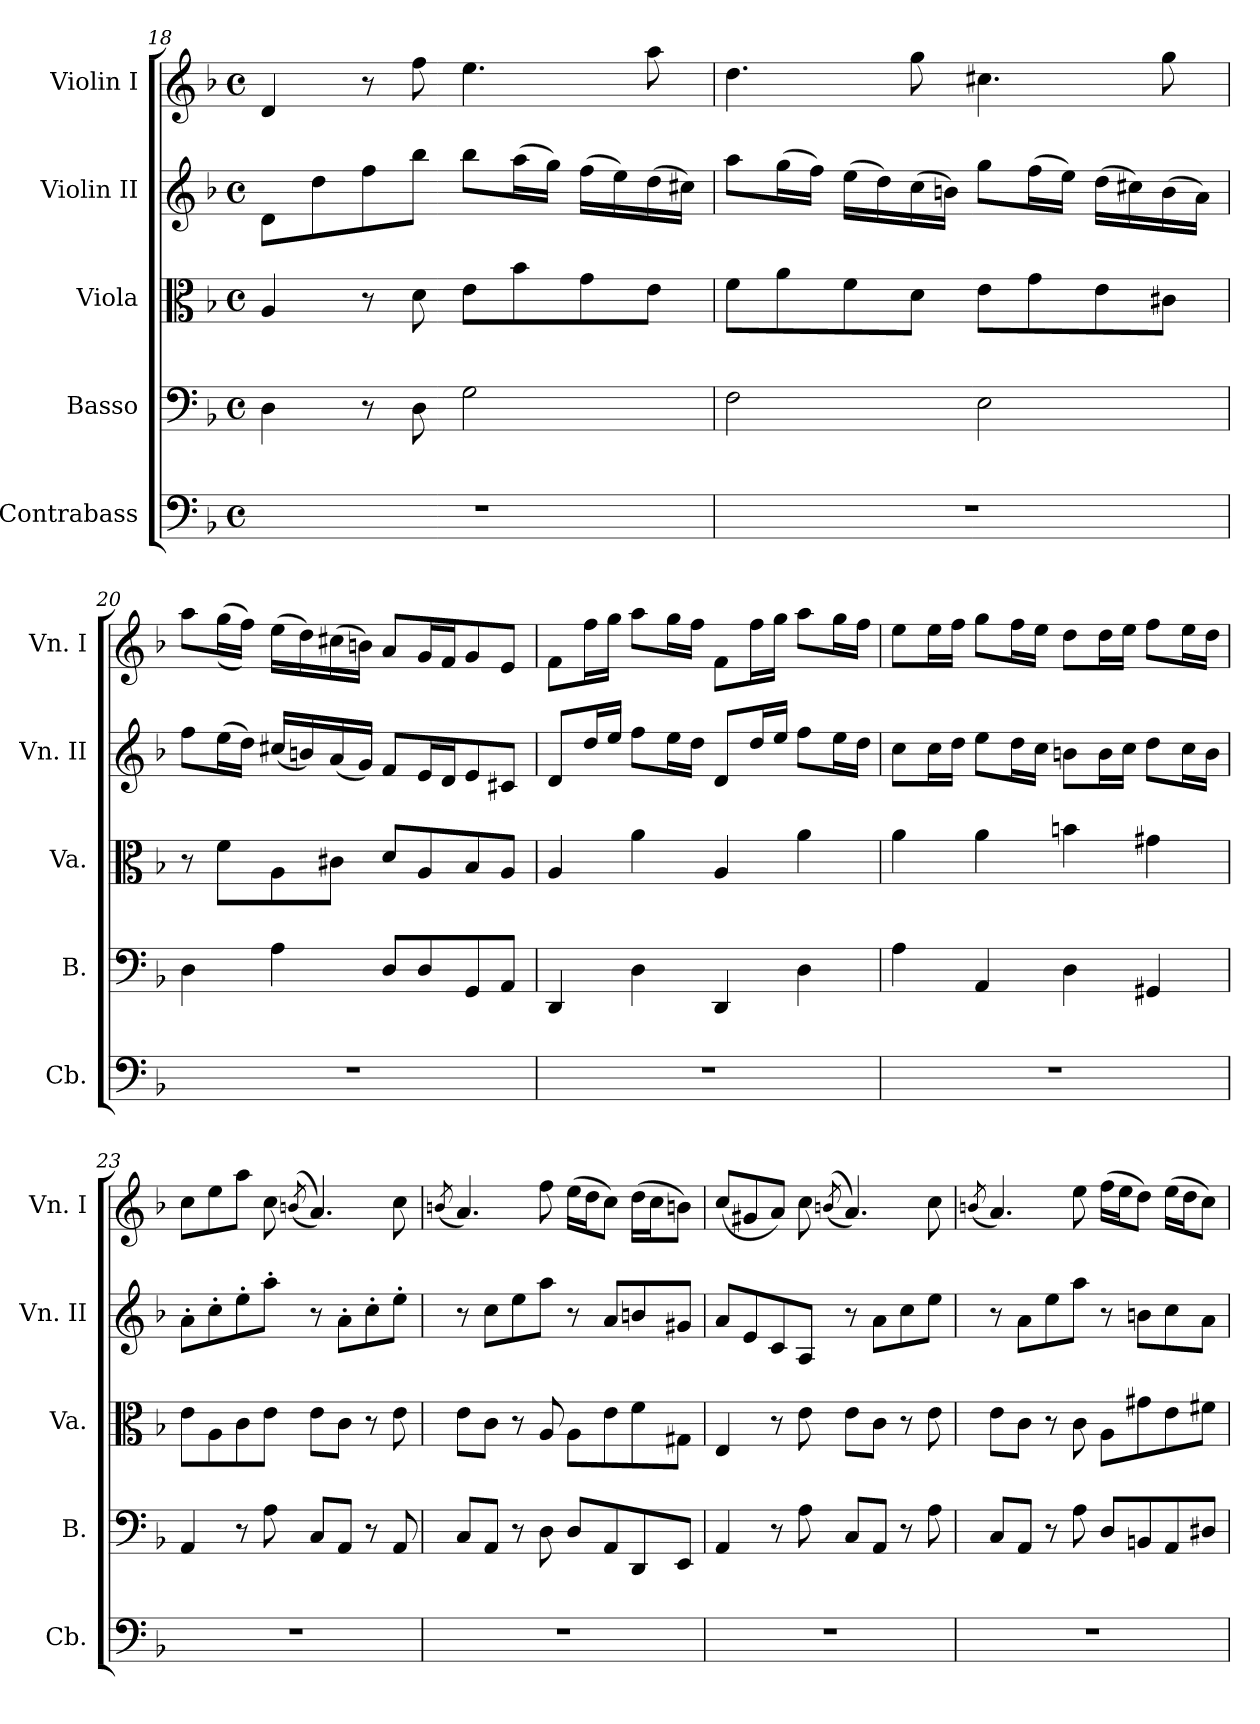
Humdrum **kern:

**kern	**kern	**dynam	**kern	**dynam	**kern	**dynam	**kern	**dynam
*part5	*part4	*part4	*part3	*part3	*part2	*part2	*part1	*part1
*staff5	*staff4	*staff4	*staff3	*staff3	*staff2	*staff2	*staff1	*staff1
*I"Contrabass	*I"Basso	*	*I"Viola	*	*I"Violin II	*	*I"Violin I	*
*I'Cb.	*I'B.	*	*I'Va.	*	*I'Vn. II	*	*I'Vn. I	*
*clefF4	*clefF4	*	*clefC3	*	*clefG2	*	*clefG2	*
*ITrd7c12	*	*	*	*	*	*	*	*
*k[b-]	*k[b-]	*	*k[b-]	*	*k[b-]	*	*k[b-]	*
*M4/4	*M4/4	*	*M4/4	*	*M4/4	*	*M4/4	*
*met(c)	*met(c)	*	*met(c)	*	*met(c)	*	*met(c)	*
=18	=18	=18	=18	=18	=18	=18	=18	=18
1r	4D\	.	4A/	.	8d\L	.	4d/	.
!	!	!	!	!	!	!LO:DY:b	!	!
!	!	!	!	!	!	!LO:DY:n=1:b	!	!
!	!	!	!	!	!	!LO:DY:n=2:b	!	!
.	.	.	.	.	8dd\	other-dynamics p other-dynamics	.	.
.	8r	.	8r	.	8ff\	.	8r	.
!	!	!LO:DY:b	!	!	!	!	!	!
!	!	!LO:DY:n=1:b	!	!	!	!	!	!
!	!	!LO:DY:n=2:b	!	!LO:DY:b	!	!	!	!
!	!	!	!	!LO:DY:n=1:b	!	!	!	!
!	!	!	!	!LO:DY:n=2:b	!	!	!	!LO:DY:b
!	!	!	!	!	!	!	!	!LO:DY:n=1:b
!	!	!	!	!	!	!	!	!LO:DY:n=2:b
.	8D\	other-dynamics p other-dynamics	8d\	other-dynamics p other-dynamics	8bb-i\J	.	8ff\	other-dynamics p other-dynamics
.	2G\	.	8e\L	.	8bb-\L	.	4.ee\	.
.	.	.	8b-\	.	(>16aa\L	.	.	.
.	.	.	.	.	16gg\JJ)	.	.	.
.	.	.	8g\	.	(>16ff\LL	.	.	.
.	.	.	.	.	16ee\)	.	.	.
.	.	.	8e\J	.	(>16dd\	.	8aa\	.
.	.	.	.	.	16cc#X\JJ)	.	.	.
!!LO:PB:g=z
=19	=19	=19	=19	=19	=19	=19	=19	=19
1r	2F\	.	8f\L	.	8aa\L	.	4.dd\	.
.	.	.	8a\	.	(>16gg\L	.	.	.
.	.	.	.	.	16ff\JJ)	.	.	.
.	.	.	8f\	.	(>16ee\LL	.	.	.
.	.	.	.	.	16dd\)	.	.	.
.	.	.	8d\J	.	(>16cc\	.	8gg\	.
.	.	.	.	.	16bn\JJ)	.	.	.
.	2E\	.	8e\L	.	8gg\L	.	4.cc#X\	.
.	.	.	8g\	.	(>16ff\L	.	.	.
.	.	.	.	.	16ee\JJ)	.	.	.
.	.	.	8e\	.	(>16dd\LL	.	.	.
.	.	.	.	.	16cc#X\)	.	.	.
.	.	.	8c#X\J	.	(>16b\	.	8gg\	.
.	.	.	.	.	16a\JJ)	.	.	.
=20	=20	=20	=20	=20	=20	=20	=20	=20
!	!	!LO:DY:b	!	!	!	!	!	!
!	!	!LO:DY:n=1:b	!	!	!	!	!	!
!	!	!LO:DY:n=2:b	!	!	!	!LO:DY:b	!	!
!	!	!	!	!	!	!LO:DY:n=1:b	!	!
!	!	!	!	!	!	!LO:DY:n=2:b	!	!LO:DY:b
!	!	!	!	!	!	!	!	!LO:DY:n=1:b
!	!	!	!	!	!	!	!	!LO:DY:n=2:b
1r	4D\	other-dynamics f other-dynamics	8r	.	8ff\L	other-dynamics f other-dynamics	8aa\L	other-dynamics f other-dynamics
!	!	!	!	!LO:DY:b	!	!	!	!
!	!	!	!	!LO:DY:n=1:b	!	!	!	!
!	!	!	!	!LO:DY:n=2:b	!	!	!	!
.	.	.	8f\L	other-dynamics f other-dynamics	(>16ee\L	.	(>(>16gg\L	.
.	.	.	.	.	16dd\JJ)	.	16ff\JJ))	.
.	4A\	.	8A\	.	(<16cc#X/LL	.	(>16ee\LL	.
.	.	.	.	.	16bn/)	.	16dd\)	.
.	.	.	8c#X\J	.	(<16a/	.	(>16cc#X\	.
.	.	.	.	.	16g/JJ)	.	16bn\JJ)	.
.	8D/L	.	8d/L	.	8f/L	.	8a/L	.
.	8D/	.	8A/	.	16e/L	.	16g/L	.
.	.	.	.	.	16d/J	.	16f/J	.
.	8GG/	.	8B-/	.	8e/	.	8g/	.
.	8AA/J	.	8A/J	.	8c#X/J	.	8e/J	.
=21	=21	=21	=21	=21	=21	=21	=21	=21
1r	4DD/	.	4A/	.	8d/L	.	8f\L	.
.	.	.	.	.	16dd/L	.	16ff\L	.
.	.	.	.	.	16ee/JJ	.	16gg\JJ	.
.	4D\	.	4a\	.	8ff\L	.	8aa\L	.
.	.	.	.	.	16ee\L	.	16gg\L	.
.	.	.	.	.	16dd\JJ	.	16ff\JJ	.
.	4DD/	.	4A/	.	8d/L	.	8f\L	.
.	.	.	.	.	16dd/L	.	16ff\L	.
.	.	.	.	.	16ee/JJ	.	16gg\JJ	.
.	4D\	.	4a\	.	8ff\L	.	8aa\L	.
.	.	.	.	.	16ee\L	.	16gg\L	.
.	.	.	.	.	16dd\JJ	.	16ff\JJ	.
!!LO:LB:g=z
=22	=22	=22	=22	=22	=22	=22	=22	=22
1r	4A\	.	4a\	.	8cc\L	.	8ee\L	.
.	.	.	.	.	16cc\L	.	16ee\L	.
.	.	.	.	.	16dd\JJ	.	16ff\JJ	.
.	4AA/	.	4a\	.	8ee\L	.	8gg\L	.
.	.	.	.	.	16dd\L	.	16ff\L	.
.	.	.	.	.	16cc\JJ	.	16ee\JJ	.
.	4D\	.	4bn\	.	8bn\L	.	8dd\L	.
.	.	.	.	.	16b\L	.	16dd\L	.
.	.	.	.	.	16cc\JJ	.	16ee\JJ	.
.	4GG#X/	.	4g#X\	.	8dd\L	.	8ff\L	.
.	.	.	.	.	16cc\L	.	16ee\L	.
.	.	.	.	.	16b\JJ	.	16dd\JJ	.
=23	=23	=23	=23	=23	=23	=23	=23	=23
1r	4AA/	.	8e\L	.	8a'\L	.	8cc\L	.
.	.	.	8A\	.	8cc'\	.	8ee\	.
.	8r	.	8c\	.	8ee'\	.	8aa\J	.
.	8A\	.	8e\J	.	8aa'\J	.	8cc\	.
.	.	.	.	.	.	.	(<(<8qbn/	.
.	8C/L	.	8e\L	.	8r	.	4.a/))	.
.	8AA/J	.	8c\J	.	8a'\L	.	.	.
.	8r	.	8r	.	8cc'\	.	.	.
.	8AA/	.	8e\	.	8ee'\J	.	8cc\	.
=24	=24	=24	=24	=24	=24	=24	=24	=24
.	.	.	.	.	.	.	(<8qbn/	.
1r	8C/L	.	8e\L	.	8r	.	4.a/)	.
.	8AA/J	.	8c\J	.	8cc\L	.	.	.
.	8r	.	8r	.	8ee\	.	.	.
.	8D\	.	8A/	.	8aa\J	.	8ff\	.
.	8D/L	.	8A\L	.	8r	.	(>16ee\LL	.
.	.	.	.	.	.	.	16dd\J	.
.	8AA/	.	8e\	.	8a/L	.	8cc\J)	.
.	8DD/	.	8f\	.	8bn/	.	(>16dd\LL	.
.	.	.	.	.	.	.	16cc\J	.
.	8EE/J	.	8G#X\J	.	8g#X/J	.	8bn\J)	.
=25	=25	=25	=25	=25	=25	=25	=25	=25
1r	4AA/	.	4E/	.	8a/L	.	(<8cc/L	.
.	.	.	.	.	8e/	.	8g#X/	.
.	8r	.	8r	.	8c/	.	8a/J)	.
.	8A\	.	8e\	.	8A/J	.	8cc\	.
.	.	.	.	.	.	.	(<(<8qbn/	.
.	8C/L	.	8e\L	.	8r	.	4.a/))	.
.	8AA/J	.	8c\J	.	8a\L	.	.	.
.	8r	.	8r	.	8cc\	.	.	.
.	8A\	.	8e\	.	8ee\J	.	8cc\	.
!!LO:LB:g=z
=26	=26	=26	=26	=26	=26	=26	=26	=26
.	.	.	.	.	.	.	(<8qbn/	.
1r	8C/L	.	8e\L	.	8r	.	4.a/)	.
.	8AA/J	.	8c\J	.	8a\L	.	.	.
.	8r	.	8r	.	8ee\	.	.	.
.	8A\	.	8c\	.	8aa\J	.	8ee\	.
.	8D/L	.	8A\L	.	8r	.	(>16ff\LL	.
.	.	.	.	.	.	.	16ee\J	.
.	8BBn/	.	8g#X\	.	8bn\L	.	8dd\J)	.
.	8AA/	.	8e\	.	8cc\	.	(>16ee\LL	.
.	.	.	.	.	.	.	16dd\J	.
.	8D#X/J	.	8f#X\J	.	8a\J	.	8cc\J)	.
=	=	=	=	=	=	=	=	=
*-	*-	*-	*-	*-	*-	*-	*-	*-
